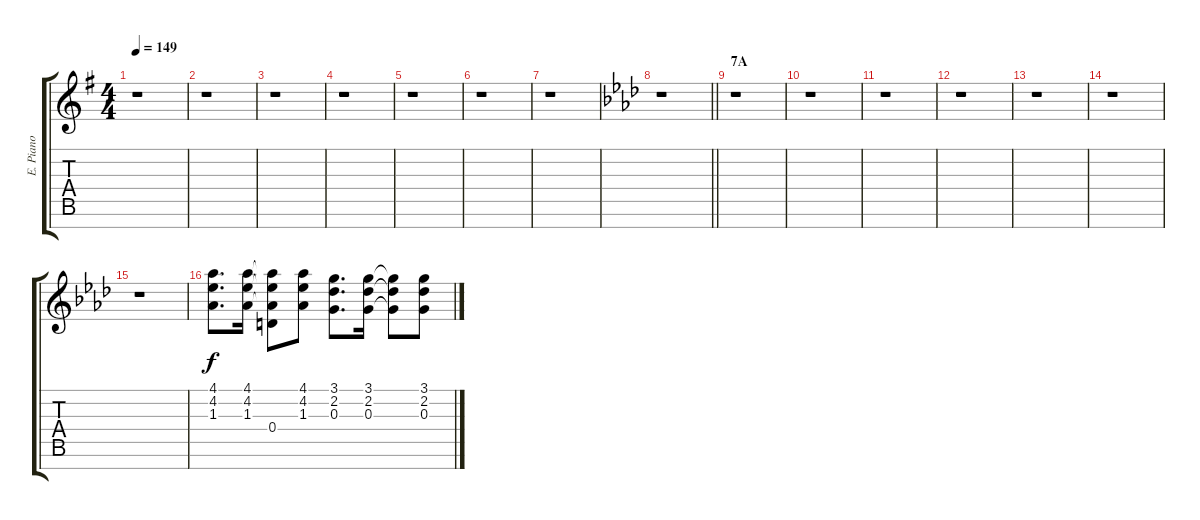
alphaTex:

\track ("E. Piano" "E. Piano") {instrument electricpiano1}
\staff {score tabs}
\tuning (E5 B4 G4 D4 A3 E3 B2) {hide}
\ts (4 4)
\tempo 149
\clef g2
\ks g
r.1{dy f} |
r.1 |
r.1 |
r.1 |
r.1 |
r.1 |
r.1 |
\barLineRight lightlight
\ks ab
r.1 |
\section ("" "7A")
r.1 |
r.1 |
r.1 |
r.1 |
r.1 |
r.1 |
r.1 |
(4.1 4.2 1.3).8{d} (4.1 4.2 1.3).16 (4.1{t} 4.2{t} 1.3{t} 0.4).8 (4.1 4.2 1.3).8 (3.1 2.2 0.3).8{d} (3.1 2.2 0.3).16 (3.1{t} 2.2{t} 0.3{t}).8 (3.1 2.2 0.3).8
